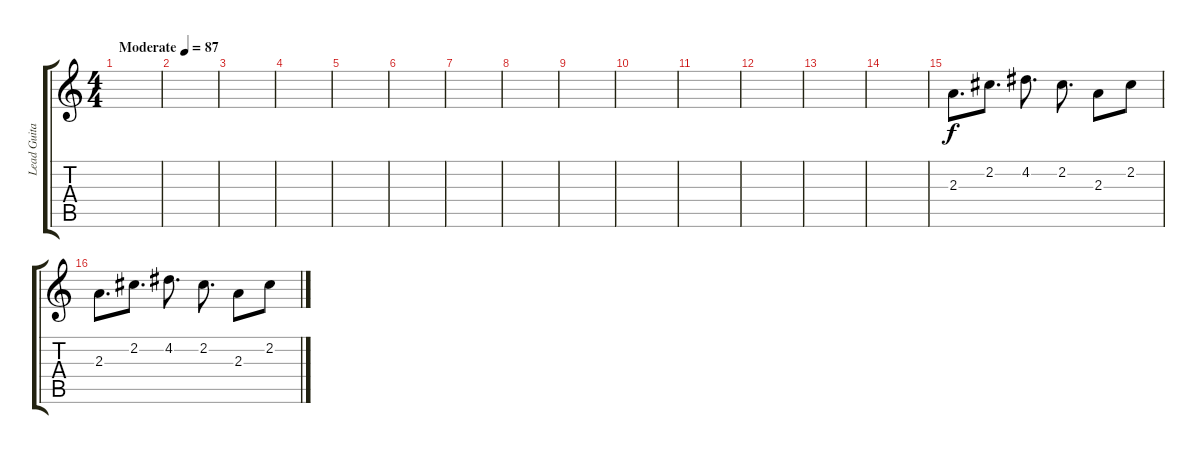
\track ("Lead Guitar (E. O'Brian)" "Lead Guita") {instrument electricguitarjazz}
\staff {score tabs}
\tuning (E4 B3 G3 D3 A2 E2) {hide}
\ts (4 4)
\tempo (87 "Moderate")
\clef g2
\ks c
|
|
|
|
|
|
|
|
|
|
|
|
|
|
2.3.8{d} 2.2.8{d} 4.2.8{d} 2.2.8{d} 2.3.8 2.2.8 |
2.3.8{d} 2.2.8{d} 4.2.8{d} 2.2.8{d} 2.3.8 2.2.8
